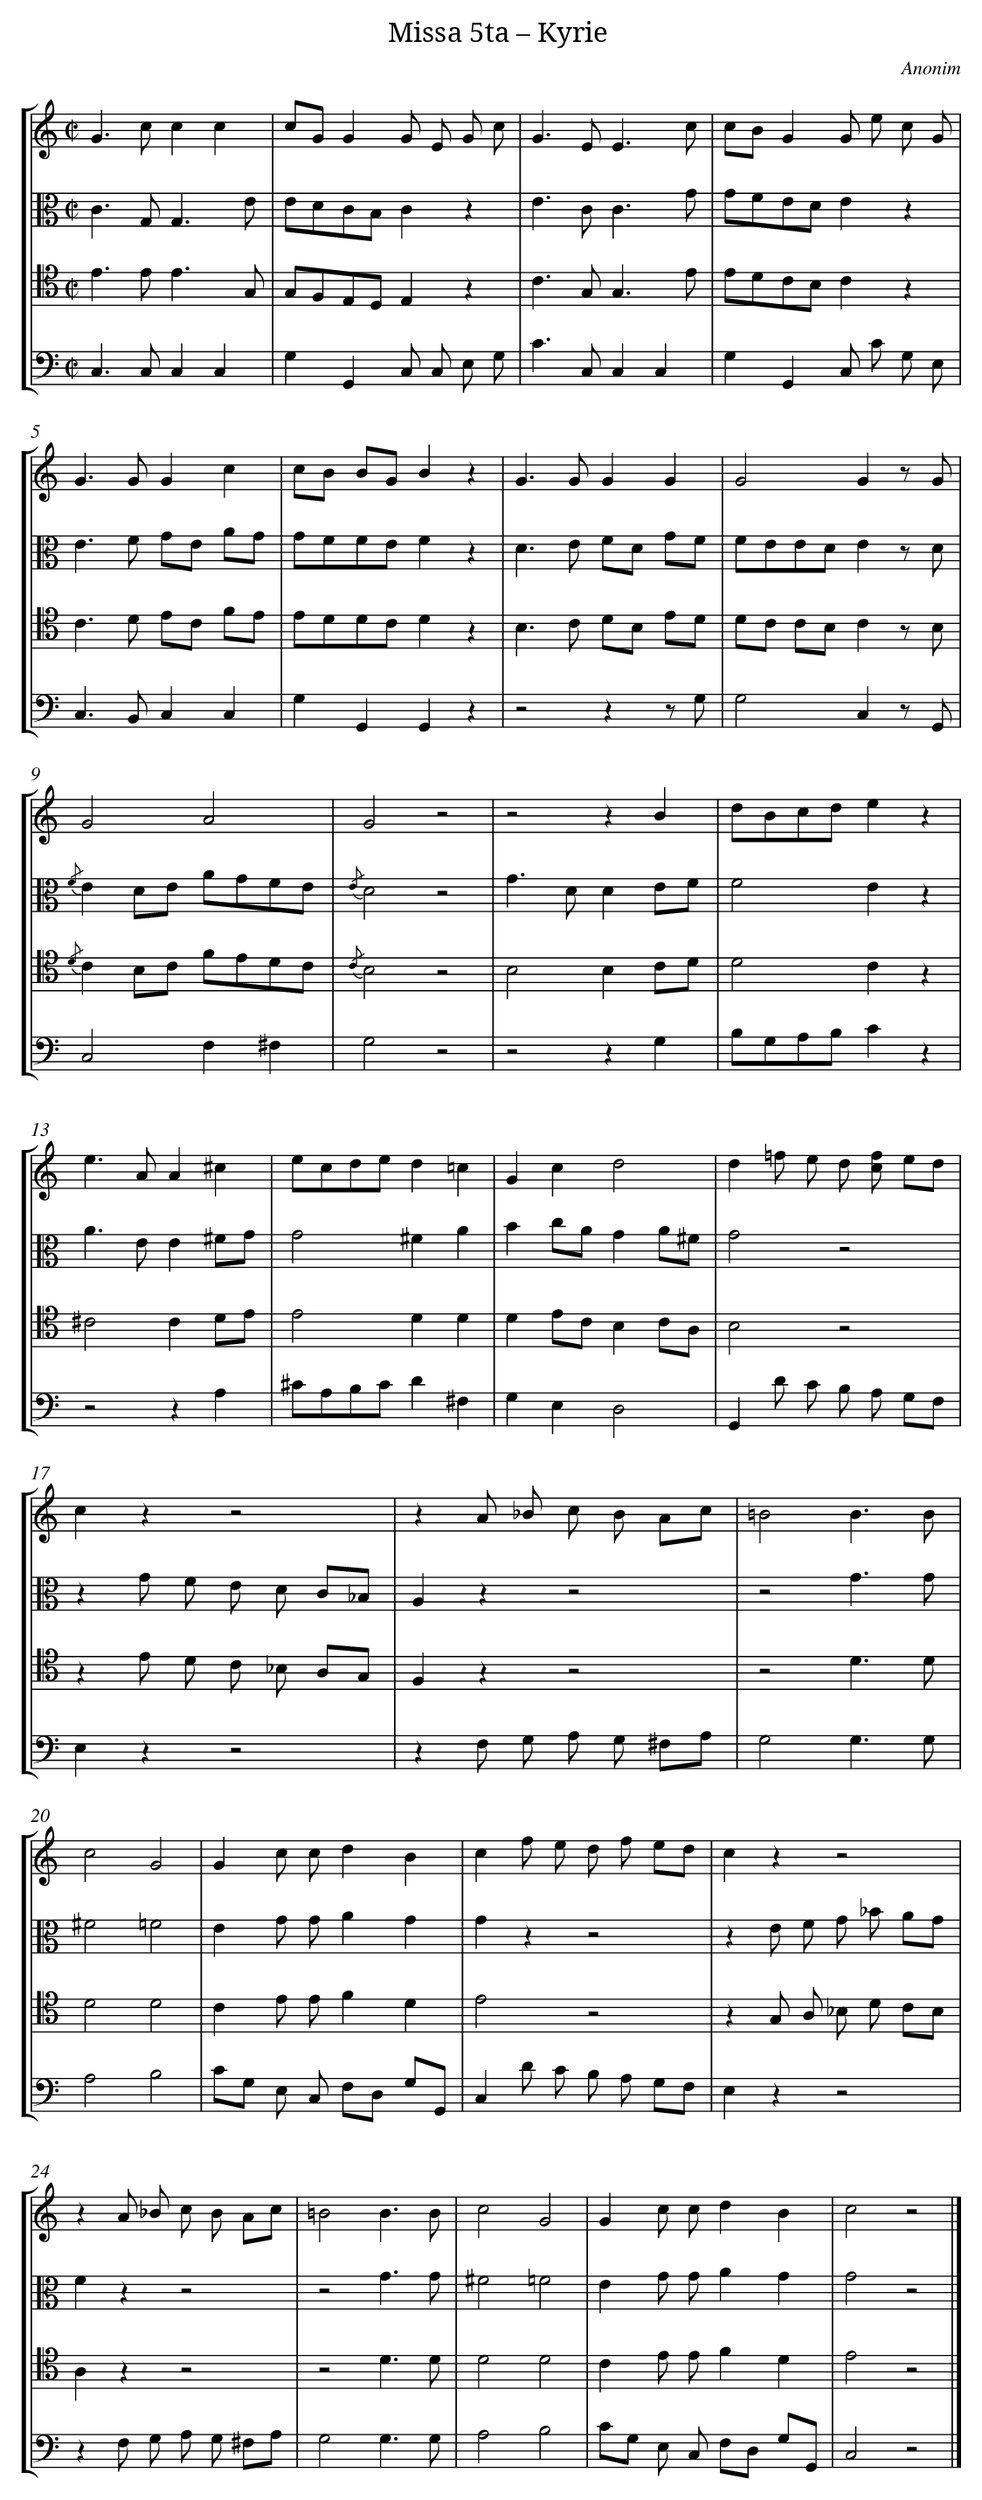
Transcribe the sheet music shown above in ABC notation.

X:1
T: Missa 5ta – Kyrie
C: Anonim
L: 1/8
M: C|
%%staves [1 2 3 4]
V: 1
V: 2 clef=alto
V: 3 clef=tenor
V: 4 clef=bass
K: C
[V:1] G2>c2c2c2 |
[V:2] C2>G,2G,3E |
[V:3] E2>E2E3G, |
[V:4] C,2>C,2C,2C,2 |
[V:1] cGG2G E G c |
[V:2] EDCB,C2z2 |
[V:3] G,F,E,D,E,2z2 |
[V:4] G,2G,,2C, C, E, G, |
[V:1] G2>E2E3c |
[V:2] E2>C2C3G |
[V:3] C2>G,2G,3E |
[V:4] C2>C,2C,2C,2 |
[V:1] cBG2G e c G |
[V:2] GFEDE2z2 |
[V:3] EDCB,C2z2 |
[V:4] G,2G,,2C, C G, E, |
[V:1] G2>G2G2c2 |
[V:2] E2>F2 GE AG |
[V:3] C2>D2 EC FE |
[V:4] C,2>B,,2C,2C,2 |
[V:1] cB BGB2z2 |
[V:2] GFFEF2z2 |
[V:3] EDDCD2z2 |
[V:4] G,2G,,2G,,2z2 |
[V:1] G2>G2G2G2 |
[V:2] D2>E2 FD GF |
[V:3] B,2>C2 DB, ED |
[V:4] z4z2z G, |
[V:1] G4G2z G |
[V:2] FEEDE2z D |
[V:3] DC CB,C2z B, |
[V:4] G,4C,2z G,, |
[V:1] G4A4 |
[V:2] {/F}E2DE AGFE |
[V:3] {/D}C2B,C FEDC |
[V:4] C,4F,2^F,2 |
[V:1] G4z4 |
[V:2] {/E}D4z4 |
[V:3] {/C}B,4z4 |
[V:4] G,4z4 |
[V:1] z4z2B2 |
[V:2] G2>D2D2EF |
[V:3] B,4B,2CD |
[V:4] z4z2G,2 |
[V:1] dBcde2z2 |
[V:2] F4E2z2 |
[V:3] D4C2z2 |
[V:4] B,G,A,B,C2z2 |
[V:1] e2>A2A2^c2 |
[V:2] A2>E2E2^FG |
[V:3] ^C4C2DE |
[V:4] z4z2A,2 |
[V:1] ecded2=c2 |
[V:2] G4^F2A2 |
[V:3] E4D2D2 |
[V:4] ^CA,B,CD2^F,2 |
[V:1] G2c2d4 |
[V:2] B2cAG2A^F |
[V:3] D2ECB,2CA, |
[V:4] G,2E,2D,4 |
[V:1] d2=f e d [cf] ed |
[V:2] G4z4 |
[V:3] B,4z4 |
[V:4] G,,2D C B, A, G,F, |
[V:1] c2z2z4 |
[V:2] z2G F E D C_B, |
[V:3] z2E D C _B, A,G, |
[V:4] E,2z2z4 |
[V:1] z2A _B c B Ac |
[V:2] A,2z2z4 |
[V:3] F,2z2z4 |
[V:4] z2F, G, A, G, ^F,A, |
[V:1] =B4B3B |
[V:2] z4G3G |
[V:3] z4D3D |
[V:4] G,4G,3G, |
[V:1] c4G4 |
[V:2] ^F4=F4 |
[V:3] D4D4 |
[V:4] A,4B,4 |
[V:1] G2c cd2B2 |
[V:2] E2G GA2G2 |
[V:3] C2E EF2D2 |
[V:4] CG, E, C, F,D, G,G,, |
[V:1] c2f e d f ed |
[V:2] G2z2z4 |
[V:3] E4z4 |
[V:4] C,2D C B, A, G,F, |
[V:1] c2z2z4 |
[V:2] z2E F G _B AG |
[V:3] z2G, A, _B, D CB, |
[V:4] E,2z2z4 |
[V:1] z2A _B c B Ac |
[V:2] F2z2z4 |
[V:3] A,2z2z4 |
[V:4] z2F, G, A, G, ^F,A, |
[V:1] =B4B3B |
[V:2] z4G3G |
[V:3] z4D3D |
[V:4] G,4G,3G, |
[V:1] c4G4 |
[V:2] ^F4=F4 |
[V:3] D4D4 |
[V:4] A,4B,4 |
[V:1] G2c cd2B2 |
[V:2] E2G GA2G2 |
[V:3] C2E EF2D2 |
[V:4] CG, E, C, F,D, G,G,, |
[V:1] c4z4 |]
[V:2] G4z4 |]
[V:3] E4z4 |]
[V:4] C,4z4 |]
